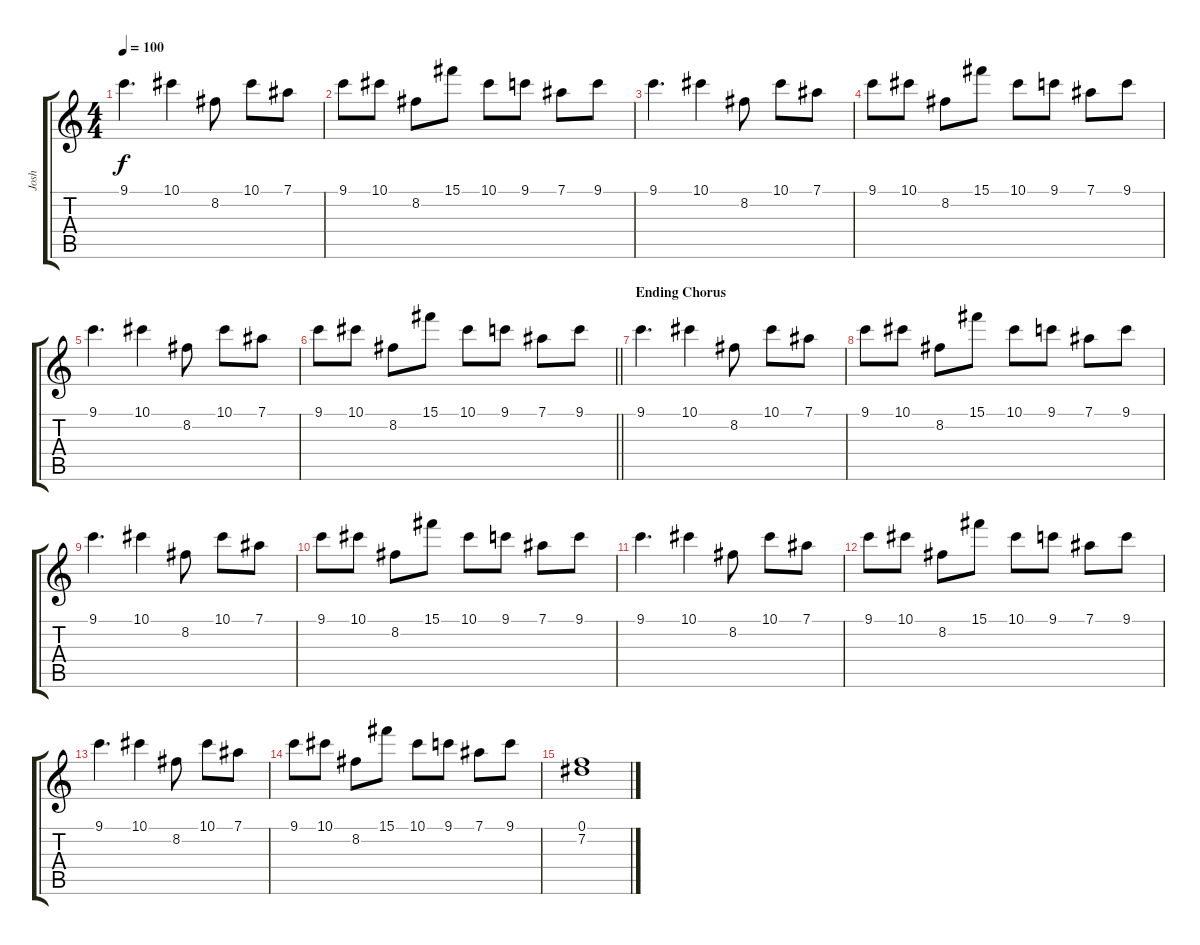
\track ("Josh" "Josh") {instrument distortionguitar}
\staff {score tabs}
\tuning (Eb4 Bb3 Gb3 Db3 Ab2 Db2) {hide}
\ts (4 4)
\tempo 100
\clef g2
\ks c
9.1.4{d dy f} 10.1.4 8.2.8 10.1.8 7.1.8 |
9.1.8 10.1.8 8.2.8 15.1.8 10.1.8 9.1.8 7.1.8 9.1.8 |
9.1.4{d} 10.1.4 8.2.8 10.1.8 7.1.8 |
9.1.8 10.1.8 8.2.8 15.1.8 10.1.8 9.1.8 7.1.8 9.1.8 |
9.1.4{d} 10.1.4 8.2.8 10.1.8 7.1.8 |
\barLineRight lightlight
9.1.8 10.1.8 8.2.8 15.1.8 10.1.8 9.1.8 7.1.8 9.1.8 |
\section ("" "Ending Chorus")
9.1.4{d volume 10} 10.1.4 8.2.8 10.1.8 7.1.8 |
9.1.8 10.1.8 8.2.8 15.1.8 10.1.8 9.1.8 7.1.8 9.1.8 |
9.1.4{d} 10.1.4 8.2.8 10.1.8 7.1.8 |
9.1.8 10.1.8 8.2.8 15.1.8 10.1.8 9.1.8 7.1.8 9.1.8 |
9.1.4{d} 10.1.4 8.2.8 10.1.8 7.1.8 |
9.1.8 10.1.8 8.2.8 15.1.8 10.1.8 9.1.8 7.1.8 9.1.8 |
9.1.4{d} 10.1.4 8.2.8 10.1.8 7.1.8 |
9.1.8 10.1.8 8.2.8 15.1.8 10.1.8 9.1.8 7.1.8 9.1.8 |
(0.1 7.2).1
